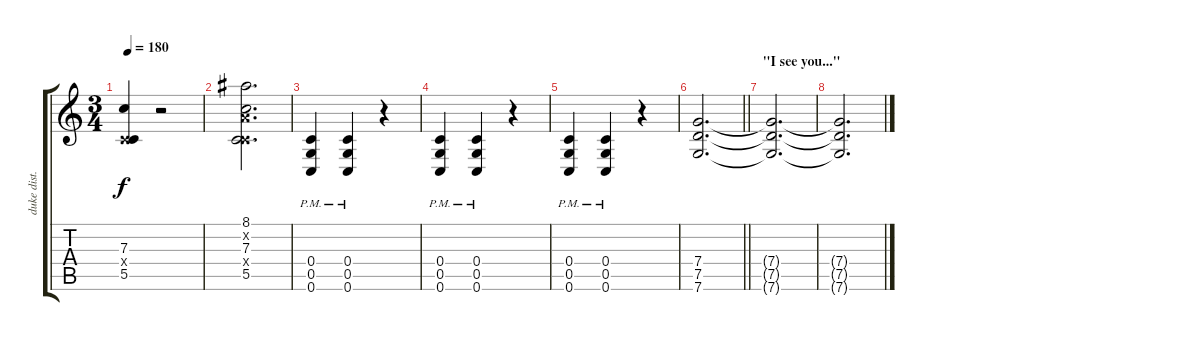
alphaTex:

\track ("duke dist." "duke dist.") {instrument distortionguitar}
\staff {score tabs}
\tuning (D4 A3 F3 C3 G2 C2) {hide}
\ts (3 4)
\tempo 180
\clef g2
\ks c
(7.3 0.4{x} 5.5).4{dy f} r.2 |
(8.1 0.2{x} 7.3 0.4{x} 5.5).2{d} |
(0.4{pm} 0.5{pm} 0.6{pm}).4 (0.4{pm} 0.5{pm} 0.6{pm}).4 r.4 |
(0.4{pm} 0.5{pm} 0.6{pm}).4 (0.4{pm} 0.5{pm} 0.6{pm}).4 r.4 |
(0.4{pm} 0.5{pm} 0.6{pm}).4 (0.4{pm} 0.5{pm} 0.6{pm}).4 r.4 |
\barLineRight lightlight
(7.4 7.5 7.6).2{d} |
\section ("" "\"I see you...\"")
(7.4{t} 7.5{t} 7.6{t}).2{d} |
(7.4{t} 7.5{t} 7.6{t}).2{d}
